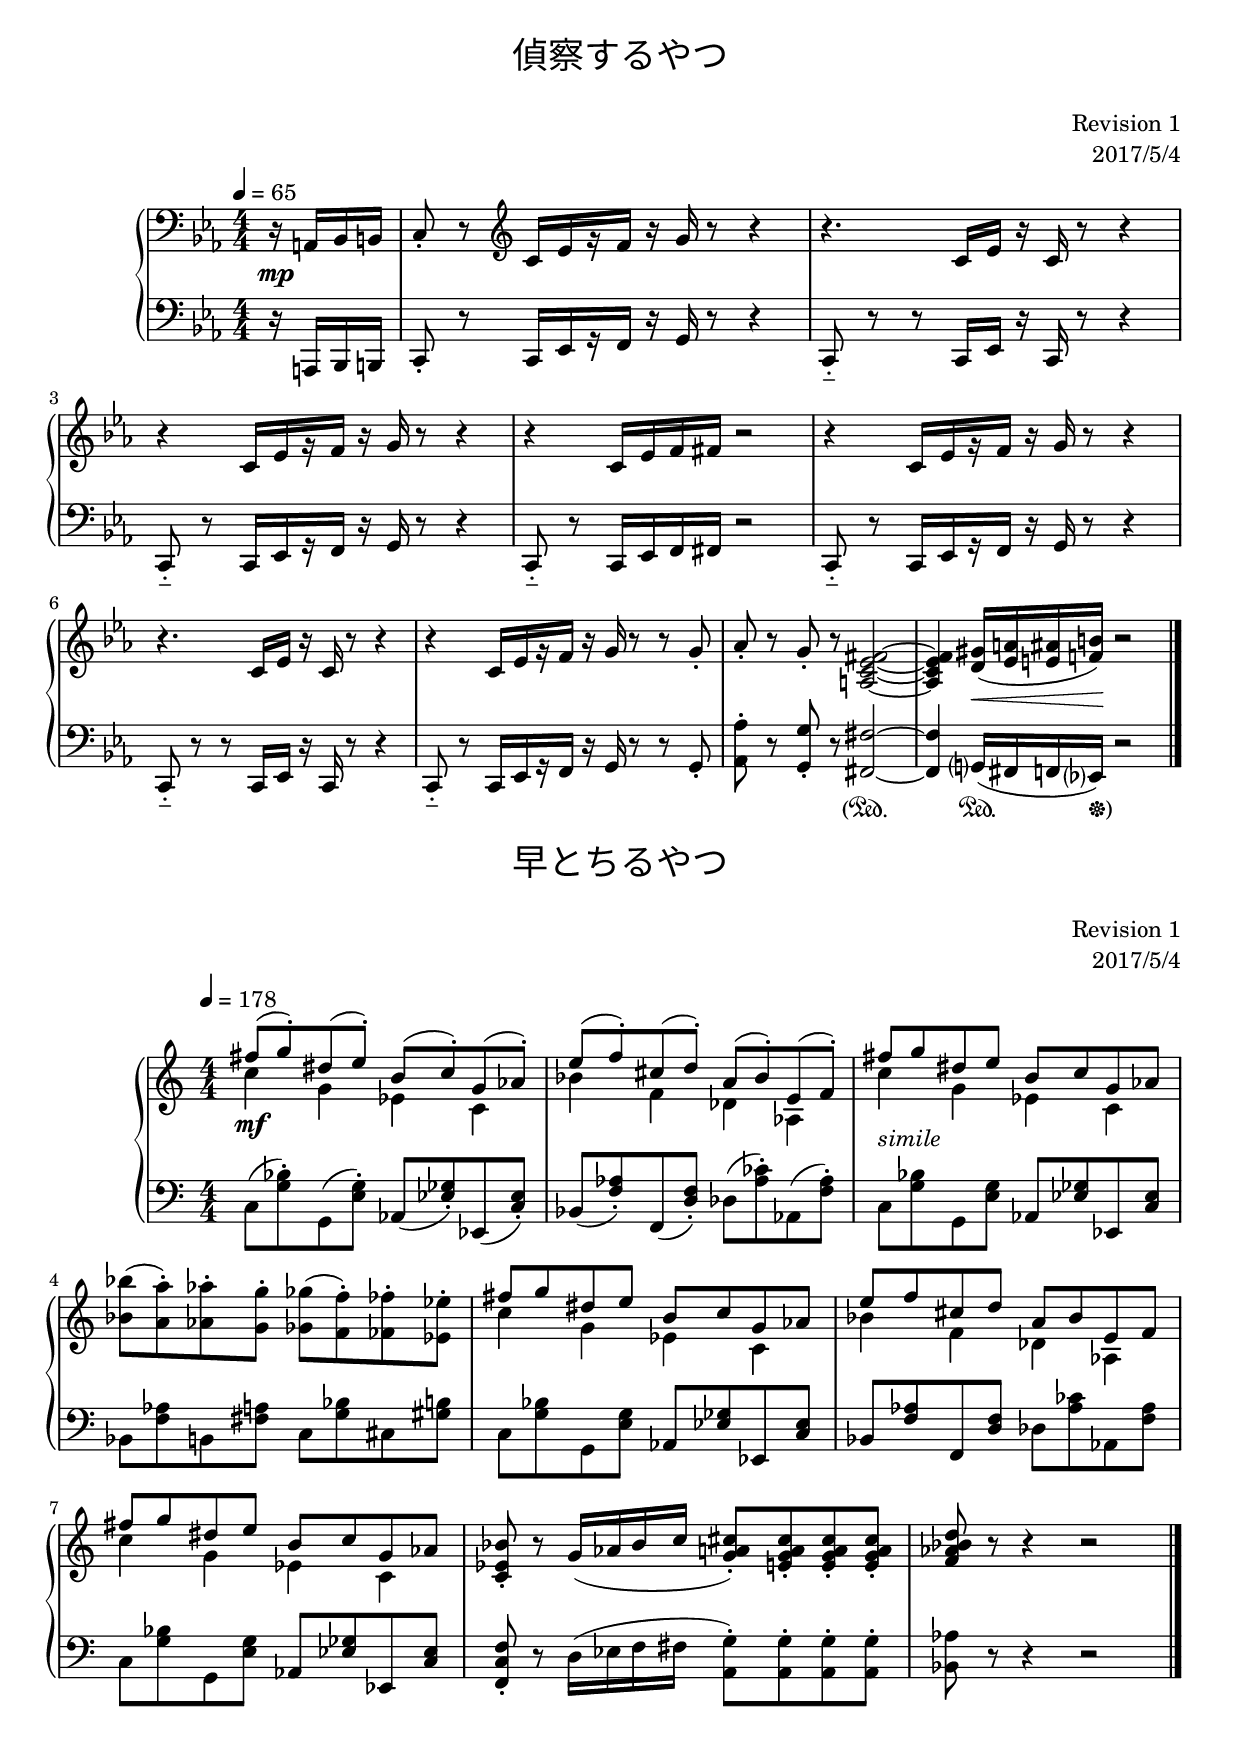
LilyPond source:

\version "2.19.57"

\include "stylesheet.ily"

cleft = \change Staff = "left"
cright = \change Staff = "right"

\paper {
  print-all-headers = ##t
  page-count = 1
}

global_a = {
  \key c \minor
  \tempo 4=65
  \partial 4 { s4 }
  s1*9 \bar "|."
}

right_a = << \global_a \relative c {
  \clef bass
  r16 a bes b |
  c8-. r \clef treble c'16[ ees r f] r g r8 r4 |
  r4. c,16 ees r c r8 r4 |
  r4 c16[ ees r f] r g r8 r4 |
  r4 c,16 ees f fis r2 |

  r4 c16[ ees r f] r g r8 r4 |
  r4. c,16 ees r c r8 r4 |
  r4 c16[ ees r f] r g r8 r g-. |
  aes8-. r g-. r <a, c ees fis>2 ~ |
  q4 <d gis>16(<ees a> <e ais> <f b>) r2
} >>

left_a = << \global_a \relative c, {
  \clef bass
  r16 a bes b |
  c8-. r c16[ ees r f] r g r8 r4 |
  c,8-_ r r c16 ees r c r8 r4 |
  c8-_ r c16[ ees r f] r g r8 r4 |
  c,8-_ r c16 ees f fis r2 |

  c8-_ r c16[ ees r f] r g r8 r4 |
  c,8-_ r r c16 ees r c r8 r4 |
  c8-_ r c16[ ees r f] r g r8 r g8-. |
  <aes aes'>8-. r <g g'>-. r <fis fis'>2 ~ | q4 g?16( fis f ees?) r2
} >>

dynamics_a = {
  s4\mp
  s1*4 s1*4 s4 s8.\< s16\!
}

pedal_a = {
  s4
  s1*7
  s2
  \once \override Dynamics.SustainPedal.stencil =
  	#(lambda (grob) (grob-interpret-markup grob
  	(markup #:concat ( "(" #:musicglyph "pedal.Ped" "."))))
  s2\sustainOn

  s4 s8.\sustainOn
  \override Dynamics.SustainPedal.stencil =
  	#(lambda (grob) (grob-interpret-markup grob
  	(markup #:concat ( "  " #:musicglyph "pedal.*" ")" ))))
  s16\sustainOff
}

global_b = {
  \key c \major
  \time 4/4
  \tempo 4 = 178
  s1*9 \bar "|."
}

right_b = << \global_b \relative c'' {
  \clef treble
  << { fis8( g-.) dis( e-.) b( c-.) g( aes-.) } \\ { c4 g ees c } >>
  << { e'8( f-.) cis( d-.) a( bes-.) e,( f-.) } \\ { bes4 f des aes } >>
  << { fis''8 g dis e b c g aes } \\ { c4 g ees c } >>
  <bes' bes'>8( <a a'>-.) <aes aes'>-. <g g'>-. <ges ges'>( <f f'>-.) <fes fes'>-. <ees ees'>-.
  << { fis'8 g dis e b c g aes } \\ { c4 g ees c } >>
  << { e'8 f cis d a bes e, f } \\ { bes4 f des aes } >>
  << { fis''8 g dis e b c g aes } \\ { c4 g ees c } >>
  <c ees bes'>8-. r g'16( aes bes c <g a cis>8-.) <e g a cis>-. q-. q-. | <f aes bes d>8 r r4 r2 |
} >>

left_b = << \global_b \relative c {
  \clef bass
  c8( <g' bes>-.) g,( <e' g>-.) aes,( <ees' ges>-.) ees,( <c' ees>-.) |
  bes8( <f' aes>-.) f,( <d' f>-.) des( <aes' ces>-.) aes,( <f' aes>-.) |
  c8 <g' bes> g, <e' g> aes, <ees' ges> ees, <c' ees> |
  bes8 <f' aes> b, <fis' a> c <g' bes> cis, <gis' b>
  c,8 <g' bes> g, <e' g> aes, <ees' ges> ees, <c' ees> |
  bes8 <f' aes> f, <d' f> des <aes' ces> aes, <f' aes> |
  c8 <g' bes> g, <e' g> aes, <ees' ges> ees, <c' ees> |
  <f, c' f>8-. r d'16( ees f fis <a, g'>8-.) q-. q-. q-. | <bes aes'>8 r r4 r2 |
} >>

dynamics_b = {
  s1*2\mf s1-\markup \italic "simile"
}

pedal_b = {}

\score {
  <<
    \new PianoStaff <<
      \new Staff = "right" \right_a
      \new PianoDynamics = "dynamics" \dynamics_a
      \new Staff = "left" \left_a
      \new PianoPedal = "pedal" \pedal_a
    >>
  >>
  \header {
    title = "偵察するやつ"
    revision = "Revision 1"
    date = "2017/5/4"
  }
  \layout {}
  \midi {}
}

\score {
  <<
    \new PianoStaff <<
      \new Staff = "right" \right_b
      \new PianoDynamics = "dynamics" \dynamics_b
      \new Staff = "left" \left_b
      \new PianoPedal = "pedal" \pedal_b
    >>
  >>
  \header {
    title = "早とちるやつ"
    revision = "Revision 1"
    date = "2017/5/4"
  }
  \layout {}
  \midi {}
}